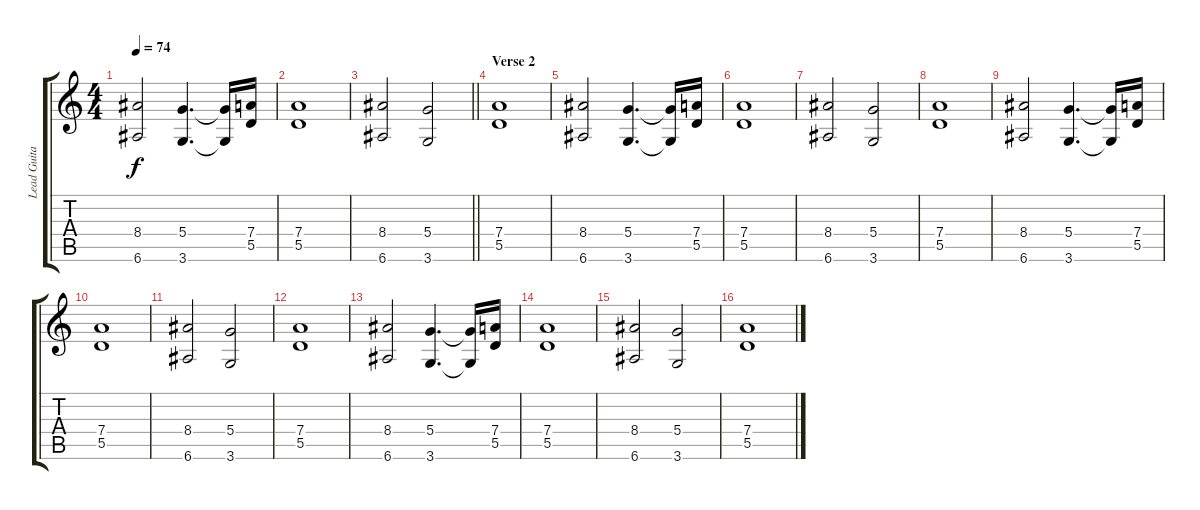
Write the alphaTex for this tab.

\track ("Lead Guitar" "Lead Guita") {instrument distortionguitar}
\staff {score tabs}
\tuning (E4 B3 G3 D3 A2 E2) {hide}
\ts (4 4)
\tempo 74
\clef g2
\ks c
(8.4 6.6).2{dy f} (5.4 3.6).4{d} (5.4{t} 3.6{t}).16 (7.4 5.5).16 |
(7.4 5.5).1 |
\barLineRight lightlight
(8.4 6.6).2 (5.4 3.6).2 |
\section ("" "Verse 2")
(7.4 5.5).1 |
(8.4 6.6).2 (5.4 3.6).4{d} (5.4{t} 3.6{t}).16 (7.4 5.5).16 |
(7.4 5.5).1 |
(8.4 6.6).2 (5.4 3.6).2 |
(7.4 5.5).1 |
(8.4 6.6).2 (5.4 3.6).4{d} (5.4{t} 3.6{t}).16 (7.4 5.5).16 |
(7.4 5.5).1 |
(8.4 6.6).2 (5.4 3.6).2 |
(7.4 5.5).1 |
(8.4 6.6).2 (5.4 3.6).4{d} (5.4{t} 3.6{t}).16 (7.4 5.5).16 |
(7.4 5.5).1 |
(8.4 6.6).2 (5.4 3.6).2 |
(7.4 5.5).1
